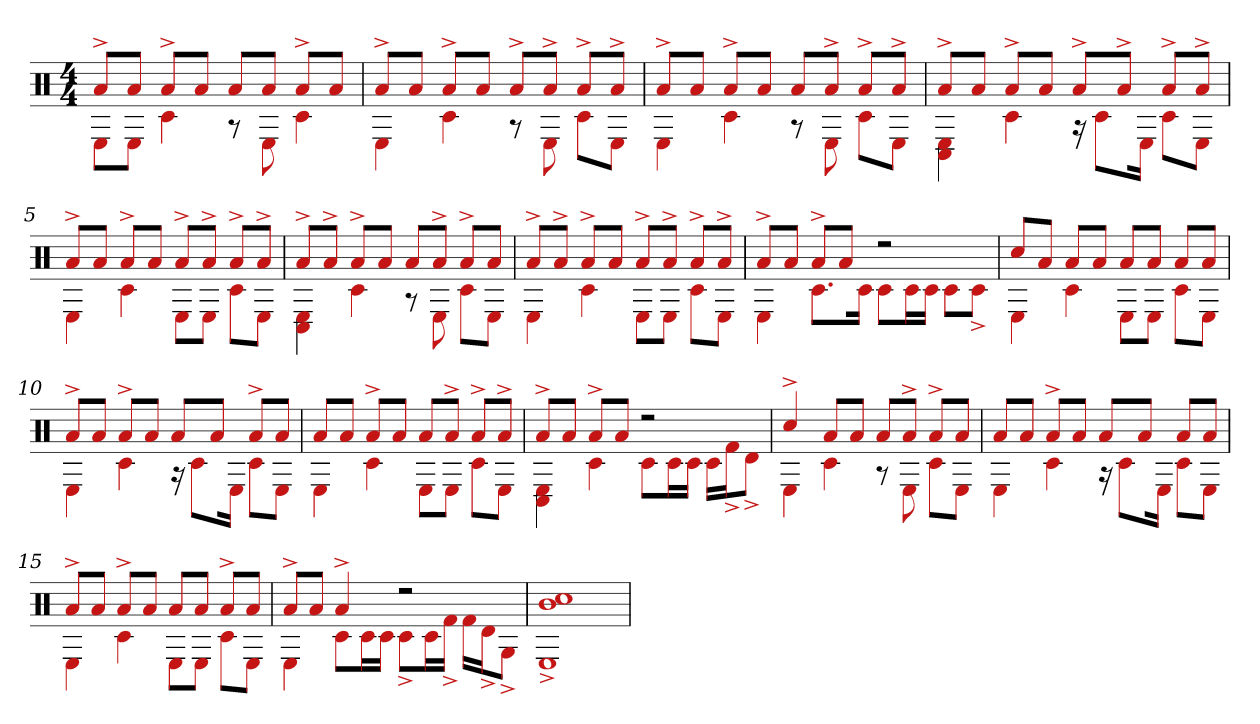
**kern
*part1
*staff1
*clefX
*k[]
*M4/4
=1
*^
8a^L	8EL
8aJ	8EJ
8a^L	4c#
8aJ	.
8aL	8r
8aJ	8E
8a^L	4c#
8aJ	.
=2	=2
8a^L	4E
8aJ	.
8a^L	4c#
8aJ	.
8a^L	8r
8a^J	8E
8a^L	8c#L
8a^J	8EJ
=3	=3
8a^L	4E
8aJ	.
8a^L	4c#
8aJ	.
8aL	8r
8a^J	8E
8a^L	8c#L
8a^J	8EJ
=4	=4
8a^L	4C# 4E
8aJ	.
8a^L	4c#
8aJ	.
8a^L	16r
.	8c#L
8a^J	.
.	16EJk
8a^L	8c#L
8a^J	8EJ
=5	=5
8a^L	4E
8aJ	.
8a^L	4c#
8aJ	.
8a^L	8EL
8a^J	8EJ
8a^L	8c#L
8a^J	8EJ
=6	=6
8a^L	4E 4C#
8a^J	.
8a^L	4c#
8aJ	.
8aL	8r
8a^J	8E
8a^L	8c#L
8aJ	8EJ
=7	=7
8a^L	4E
8a^J	.
8a^L	4c#
8aJ	.
8a^L	8EL
8a^J	8EJ
8a^L	8c#L
8a^J	8EJ
=8	=8
8a^L	4E
8aJ	.
8a^L	8.c#L
8aJ	.
.	16c#Jk
2r	8c#L
.	16c#L
.	16c#JJ
.	8c#L
.	8c#^J
=9	=9
8cc#L	4E
8aJ	.
8aL	4c#
8aJ	.
8aL	8EL
8aJ	8EJ
8aL	8c#L
8aJ	8EJ
=10	=10
8a^L	4E
8aJ	.
8a^L	4c#
8aJ	.
8aL	16r
.	8c#L
8aJ	.
.	16EJk
8a^L	8c#L
8aJ	8EJ
=11	=11
8aL	4E
8aJ	.
8a^L	4c#
8aJ	.
8aL	8EL
8a^J	8EJ
8a^L	8c#L
8a^J	8EJ
=12	=12
8a^L	4C# 4E
8aJ	.
8a^L	4c#
8aJ	.
2r	8c#L
.	16c#L
.	16c#JJ
.	16c#LL
.	16f#^J
.	8d^J
=13	=13
4cc#^	4E
8aL	4c#
8aJ	.
8aL	8r
8a^J	8E
8a^L	8c#L
8aJ	8EJ
=14	=14
8aL	4E
8aJ	.
8a^L	4c#
8aJ	.
8aL	16r
.	8c#L
8aJ	.
.	16EJk
8aL	8c#L
8aJ	8EJ
=15	=15
8a^L	4E
8aJ	.
8a^L	4c#
8aJ	.
8aL	8EL
8aJ	8EJ
8a^L	8c#L
8aJ	8EJ
=16	=16
8a^L	4E
8aJ	.
4a^	8c#L
.	16c#L
.	16c#JJ
2r	8c#^L
.	16c#L
.	16f#^JJ
.	16f#LL
.	16d^J
.	8G^J
=17	=17
1cc# 1b	1E^
*v	*v
=
*-
